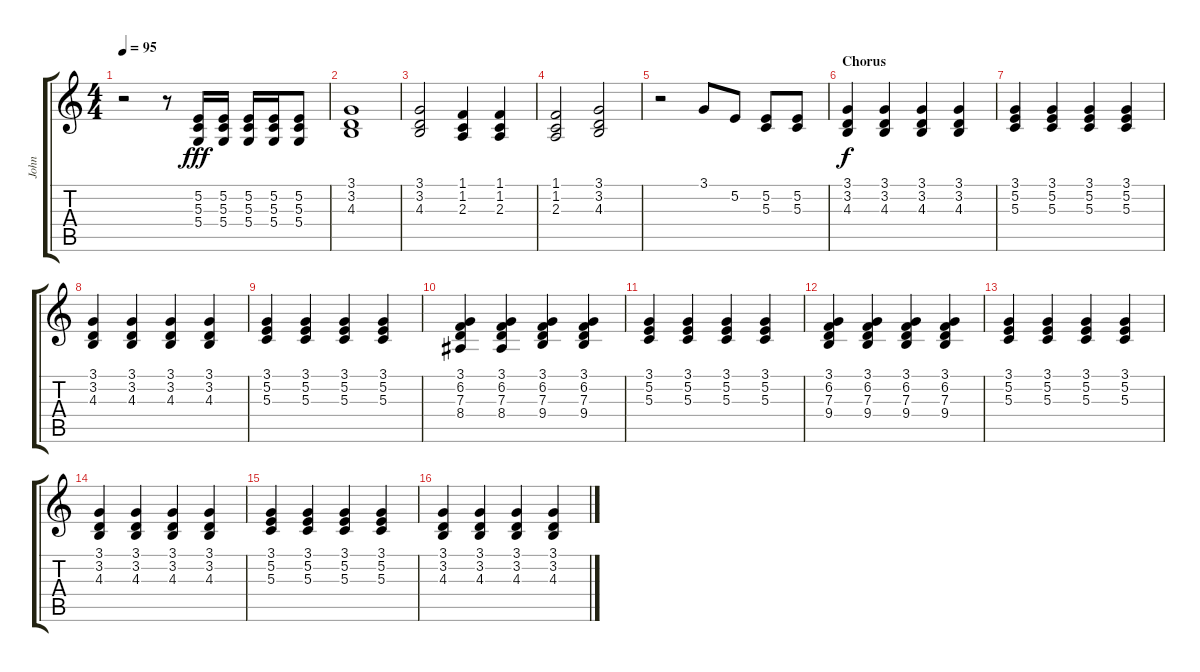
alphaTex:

\track ("John" "John") {instrument acousticgrandpiano}
\staff {score tabs}
\tuning (E4 B3 G3 D3 A2 E2) {hide}
\ts (4 4)
\tempo 95
\clef g2
\ks c
r.2{dy fff instrument electricgrandpiano} r.8 (5.2 5.3 5.4).16 (5.2 5.3 5.4).16 (5.2 5.3 5.4).16 (5.2 5.3 5.4).16 (5.2 5.3 5.4).8 |
(3.1 3.2 4.3).1{instrument acousticgrandpiano} |
(3.1 3.2 4.3).2 (1.1 1.2 2.3).4 (1.1 1.2 2.3).4 |
(1.1 1.2 2.3).2 (3.1 3.2 4.3).2 |
r.2{volume 16 instrument electricgrandpiano} 3.1.8 5.2.8 (5.2 5.3).8 (5.2 5.3).8 |
\section ("" "Chorus")
(3.1 3.2 4.3).4{dy f instrument acousticgrandpiano} (3.1 3.2 4.3).4 (3.1 3.2 4.3).4 (3.1 3.2 4.3).4 |
(3.1 5.2 5.3).4 (3.1 5.2 5.3).4 (3.1 5.2 5.3).4 (3.1 5.2 5.3).4 |
(3.1 3.2 4.3).4 (3.1 3.2 4.3).4 (3.1 3.2 4.3).4 (3.1 3.2 4.3).4 |
(3.1 5.2 5.3).4 (3.1 5.2 5.3).4 (3.1 5.2 5.3).4 (3.1 5.2 5.3).4 |
(3.1 6.2 7.3 8.4).4 (3.1 6.2 7.3 8.4).4 (3.1 6.2 7.3 9.4).4 (3.1 6.2 7.3 9.4).4 |
(3.1 5.2 5.3).4 (3.1 5.2 5.3).4 (3.1 5.2 5.3).4 (3.1 5.2 5.3).4 |
(3.1 6.2 7.3 9.4).4 (3.1 6.2 7.3 9.4).4 (3.1 6.2 7.3 9.4).4 (3.1 6.2 7.3 9.4).4 |
(3.1 5.2 5.3).4 (3.1 5.2 5.3).4 (3.1 5.2 5.3).4 (3.1 5.2 5.3).4 |
(3.1 3.2 4.3).4 (3.1 3.2 4.3).4 (3.1 3.2 4.3).4 (3.1 3.2 4.3).4 |
(3.1 5.2 5.3).4 (3.1 5.2 5.3).4 (3.1 5.2 5.3).4 (3.1 5.2 5.3).4 |
(3.1 3.2 4.3).4 (3.1 3.2 4.3).4 (3.1 3.2 4.3).4 (3.1 3.2 4.3).4
